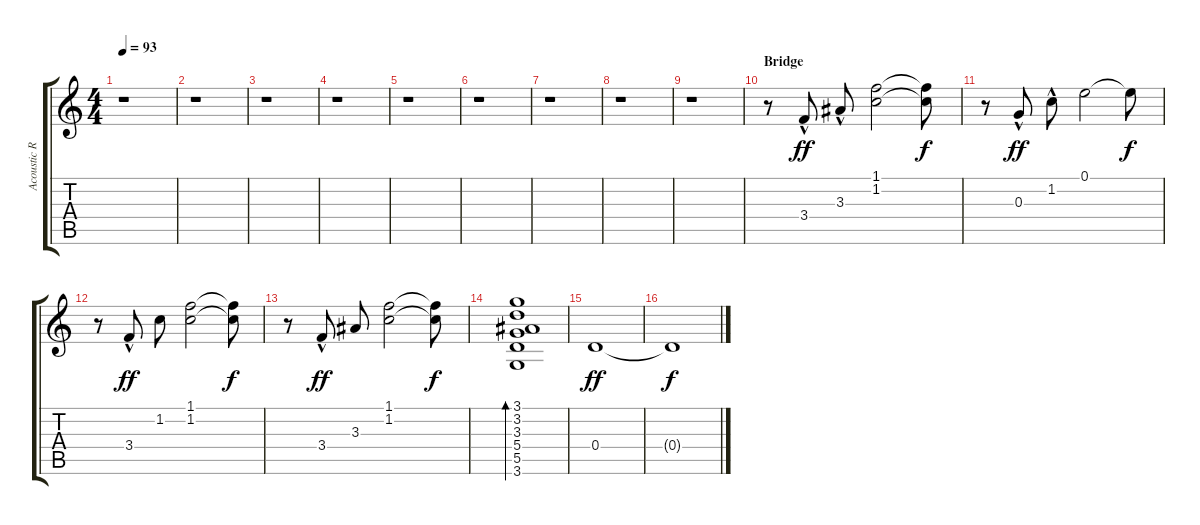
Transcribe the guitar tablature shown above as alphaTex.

\track ("Acoustic Rhythm" "Acoustic R") {instrument acousticguitarsteel}
\staff {score tabs}
\tuning (E4 B3 G3 D3 A2 E2) {hide}
\ts (4 4)
\tempo 93
\clef g2
\ks c
r.1{dy ff} |
r.1 |
r.1 |
r.1 |
r.1 |
r.1 |
r.1 |
r.1 |
r.1 |
\section ("" "Bridge")
r.8 3.4{hac}.8 3.3{hac}.8 (1.1 1.2).2 (1.1{t} 1.2{t}).8{dy f} |
r.8 0.3{hac}.8{dy ff} 1.2{hac}.8 0.1.2 0.1{t}.8{dy f} |
r.8 3.4{hac}.8{dy ff} 1.2.8 (1.1 1.2).2 (1.1{t} 1.2{t}).8{dy f} |
r.8 3.4{hac}.8{dy ff} 3.3.8 (1.1 1.2).2 (1.1{t} 1.2{t}).8{dy f} |
(3.1 3.2 3.3 5.4 5.5 3.6).1{bd 120} |
0.4.1{dy ff} |
0.4{t}.1{dy f}
